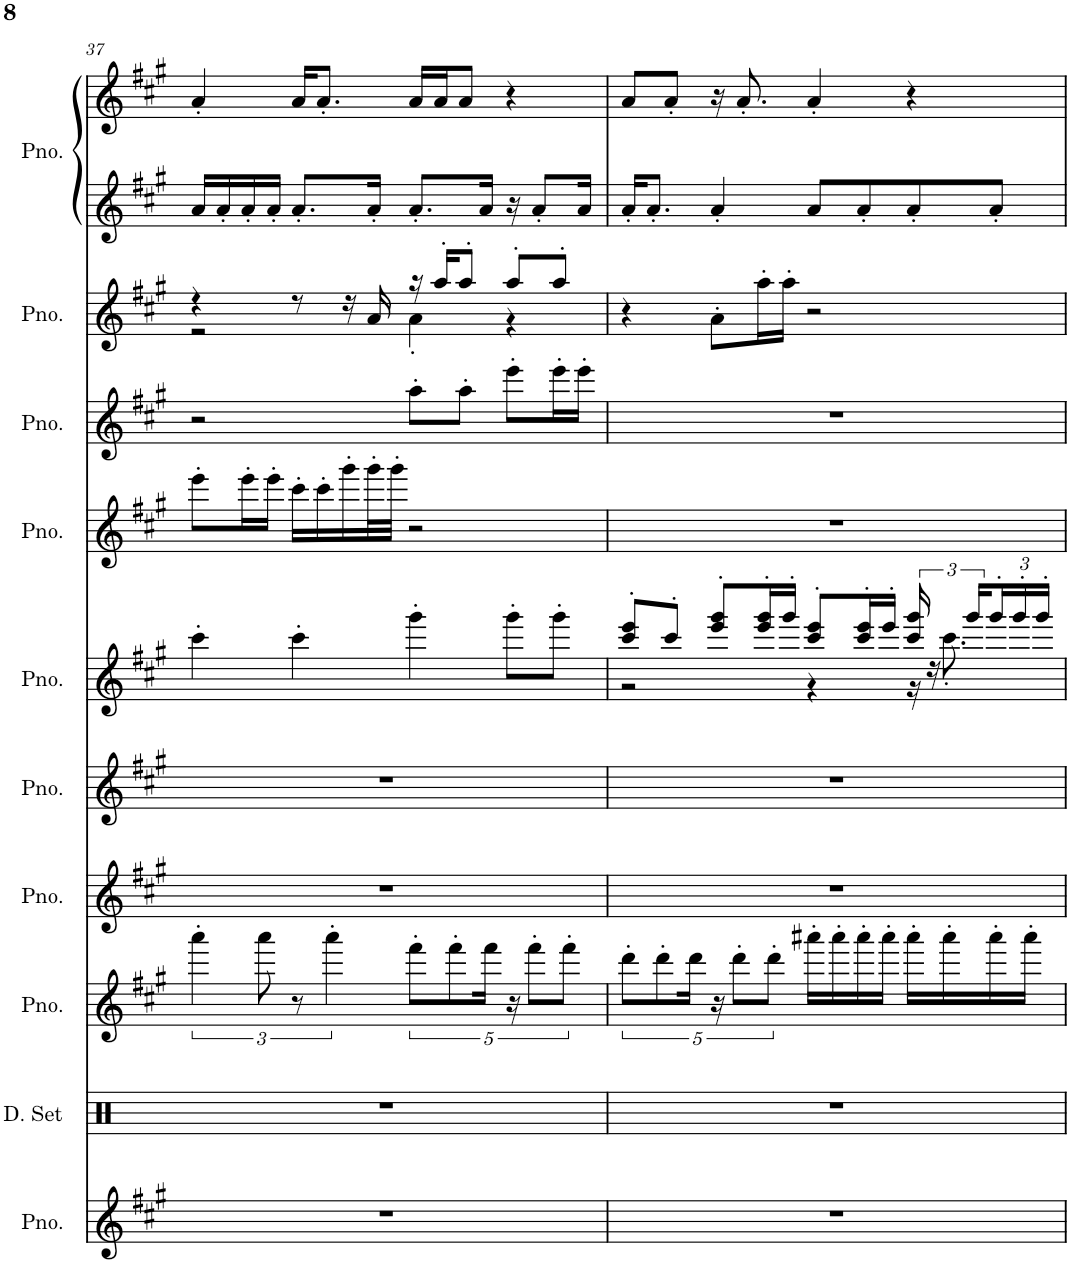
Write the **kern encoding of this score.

**kern	**kern	**kern	**kern	**kern	**kern	**kern	**kern	**kern	**kern	**kern
*part10	*part9	*part8	*part7	*part6	*part5	*part4	*part3	*part2	*part1	*part1
*staff11	*staff10	*staff9	*staff8	*staff7	*staff6	*staff5	*staff4	*staff3	*staff2	*staff1
*I"Piano	*I"Drumset	*I"Piano	*I"Piano	*I"Piano	*I"Piano	*I"Piano	*I"Piano	*I"Piano	*I"Piano	*
*I'Pno.	*I'D. Set	*I'Pno.	*I'Pno.	*I'Pno.	*I'Pno.	*I'Pno.	*I'Pno.	*I'Pno.	*I'Pno.	*
!!LO:PB:g=z
*clefG2	*clefX	*clefG2	*clefG2	*clefG2	*clefG2	*clefG2	*clefG2	*clefG2	*clefG2	*clefG2
*k[f#c#g#]	*k[]	*k[f#c#g#]	*k[f#c#g#]	*k[f#c#g#]	*k[f#c#g#]	*k[f#c#g#]	*k[f#c#g#]	*k[f#c#g#]	*k[f#c#g#]	*k[f#c#g#]
*M4/4	*M4/4	*M4/4	*M4/4	*M4/4	*M4/4	*M4/4	*M4/4	*M4/4	*M4/4	*M4/4
=37	=37	=37	=37	=37	=37	=37	=37	=37	=37	=37
*	*	*	*	*	*	*	*	*^	*	*
1r	1r	6aaa'\	1r	1r	4ccc#'\	8eee'\L	2r	4r	2r	16a/LL	4a'/
.	.	.	.	.	.	.	.	.	.	16a'/	.
.	.	.	.	.	.	16eee'\L	.	.	.	16a'/	.
.	.	12aaa\	.	.	.	.	.	.	.	.	.
.	.	.	.	.	.	16eee'\JJ	.	.	.	16a'/JJ	.
.	.	12r	.	.	4ccc#'\	16ccc#'\LL	.	8r	.	8.a'/L	16a/KL
.	.	.	.	.	.	16ccc#'\	.	.	.	.	8.a'/J
.	.	6aaa'\	.	.	.	.	.	.	.	.	.
.	.	.	.	.	.	16ggg#'\	.	16r	.	.	.
.	.	.	.	.	.	32ggg#'\L	.	16a/	.	16a'/Jk	.
.	.	.	.	.	.	32ggg#'\JJJ	.	.	.	.	.
.	.	10fff#'\L	.	.	4ggg#'\	2r	8aa'\L	16r	4a'\	8.a'/L	16a/LL
.	.	.	.	.	.	.	.	16aa'/KL	.	.	16a/J
.	.	10fff#'\	.	.	.	.	.	.	.	.	.
.	.	.	.	.	.	.	8aa'\J	8aa'/J	.	.	8a/J
.	.	.	.	.	.	.	.	.	.	16a/Jk	.
.	.	20fff#\Jk	.	.	.	.	.	.	.	.	.
.	.	20r	.	.	8ggg#'\L	.	8eee'\L	8aa'/L	4r	16r	4r
.	.	10fff#'\L	.	.	.	.	.	.	.	.	.
.	.	.	.	.	.	.	.	.	.	8a'/L	.
.	.	.	.	.	8ggg#'\J	.	16eee'\L	8aa'/J	.	.	.
.	.	10fff#'\J	.	.	.	.	.	.	.	.	.
.	.	.	.	.	.	.	16eee'\JJ	.	.	16a/Jk	.
*	*	*	*	*	*	*	*	*v	*v	*	*
=38	=38	=38	=38	=38	=38	=38	=38	=38	=38	=38
*	*	*	*	*	*^	*	*	*	*	*
1r	1r	10ddd'\L	1r	1r	8ccc#/' 8eee/'L	2r	1r	1r	4r	16a'/KL	8a/L
.	.	.	.	.	.	.	.	.	.	8.a'/J	.
.	.	10ddd'\	.	.	.	.	.	.	.	.	.
.	.	.	.	.	8ccc#'/J	.	.	.	.	.	8a'/J
.	.	20ddd\Jk	.	.	.	.	.	.	.	.	.
.	.	20r	.	.	8eee/' 8ggg#/'L	.	.	.	8a'\L	4a'/	16r
.	.	10ddd'\L	.	.	.	.	.	.	.	.	.
.	.	.	.	.	.	.	.	.	.	.	8.a'/
.	.	.	.	.	16eee/' 16ggg#/'L	.	.	.	16aa'\L	.	.
.	.	10ddd'\J	.	.	.	.	.	.	.	.	.
.	.	.	.	.	16ggg#'/JJ	.	.	.	16aa'\JJ	.	.
.	.	16aaa#X'\LL	.	.	8ccc#/' 8eee/'L	4r	.	.	2r	8a/L	4a'/
.	.	16aaa#'\	.	.	.	.	.	.	.	.	.
.	.	16aaa#'\	.	.	16ccc#/' 16eee/'L	.	.	.	.	8a'/	.
.	.	16aaa#'\JJ	.	.	16eee'/JJ	.	.	.	.	.	.
.	.	16aaa#'\LL	.	.	24ccc#/ 24ggg#/	16r	.	.	.	8a'/	4r
.	.	.	.	.	24r	.	.	.	.	.	.
.	.	16aaa#'\	.	.	.	8.ccc#'\	.	.	.	.	.
.	.	.	.	.	24ggg#/LL	.	.	.	.	.	.
*	*	*	*	*	*Xbrackettup	*	*	*	*	*	*
.	.	16aaa#'\	.	.	24ggg#'/	.	.	.	.	8a'/J	.
.	.	.	.	.	24ggg#'/	.	.	.	.	.	.
.	.	16aaa#'\JJ	.	.	.	.	.	.	.	.	.
.	.	.	.	.	24ggg#'/JJ	.	.	.	.	.	.
*	*	*	*	*	*v	*v	*	*	*	*	*
=	=	=	=	=	=	=	=	=	=	=
*-	*-	*-	*-	*-	*-	*-	*-	*-	*-	*-
